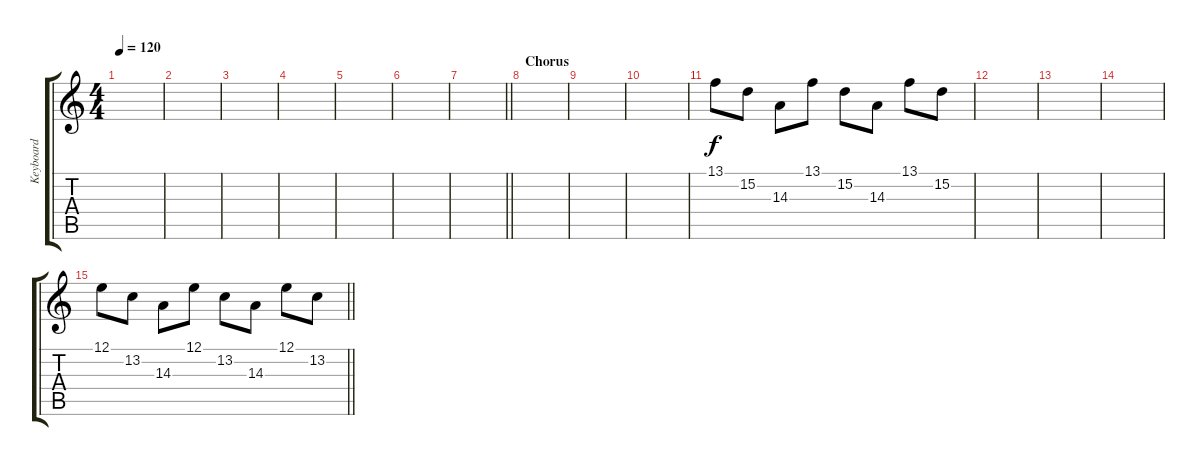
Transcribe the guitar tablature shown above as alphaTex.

\track ("Keyboard" "Keyboard") {instrument lead2sawtooth}
\staff {score tabs}
\tuning (E4 B3 G3 D3 A2 E2) {hide}
\ts (4 4)
\tempo 120
\clef g2
\ks c
|
|
|
|
|
|
\barLineRight lightlight
|
\section ("" "Chorus")
|
|
|
13.1.8 15.2.8 14.3.8 13.1.8 15.2.8 14.3.8 13.1.8 15.2.8 |
|
|
|
\barLineRight lightlight
12.1.8 13.2.8 14.3.8 12.1.8 13.2.8 14.3.8 12.1.8 13.2.8
